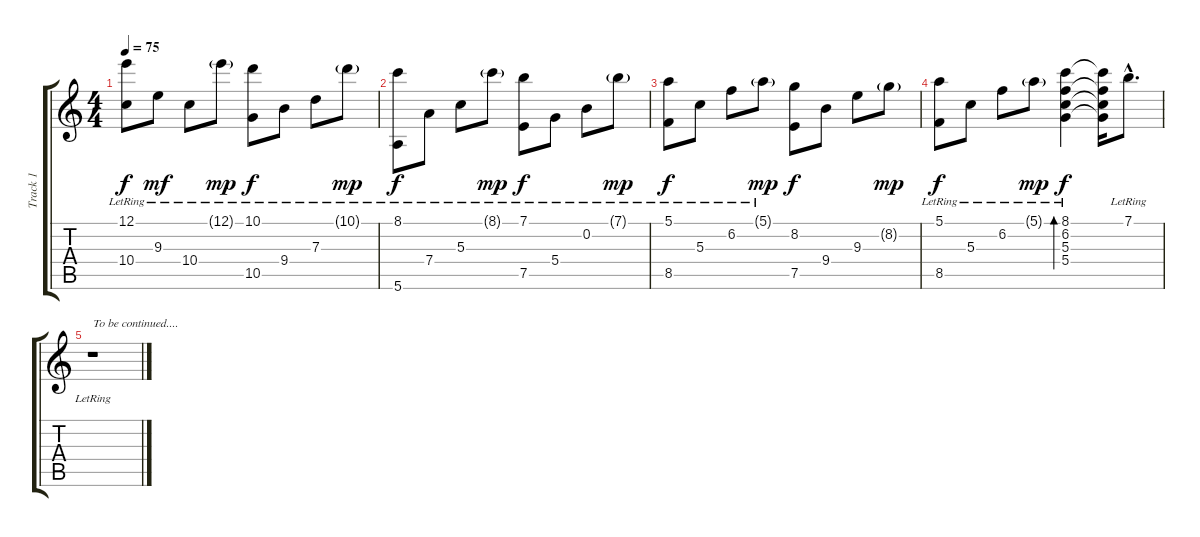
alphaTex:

\track ("Track 1" "Track 1") {instrument acousticguitarsteel}
\staff {score tabs}
\tuning (E4 B3 G3 D3 A2 E2) {hide}
\ts (4 4)
\tempo 75
\clef g2
\ks c
(12.1{lr} 10.4{lr}).8{dy f} 9.3{lr}.8{dy mf} 10.4{lr}.8 12.1{g lr}.8{dy mp} (10.1{lr} 10.5{lr}).8{dy f} 9.4{lr}.8 7.3{lr}.8 10.1{g lr}.8{dy mp} |
(8.1{lr} 5.6{lr}).8{dy f} 7.4{lr}.8 5.3{lr}.8 8.1{g lr}.8{dy mp} (7.1{lr} 7.5{lr}).8{dy f} 5.4{lr}.8 0.2{lr}.8 7.1{g lr}.8{dy mp} |
(5.1{lr} 8.5{lr}).8{dy f} 5.3{lr}.8 6.2{lr}.8 5.1{g lr}.8{dy mp} (8.2 7.5).8{dy f} 9.4.8 9.3.8 8.2{g}.8{dy mp} |
(5.1{lr} 8.5{lr}).8{dy f} 5.3{lr}.8 6.2{lr}.8 5.1{g lr}.8{dy mp} (8.1{lr} 6.2{lr} 5.3{lr} 5.4{lr}).4{bd 240 dy f} (8.1{t} 6.2{t} 5.3{t} 5.4{t}).16 7.1{hac lr}.8{d} |
r.1{txt "To be continued...."}
